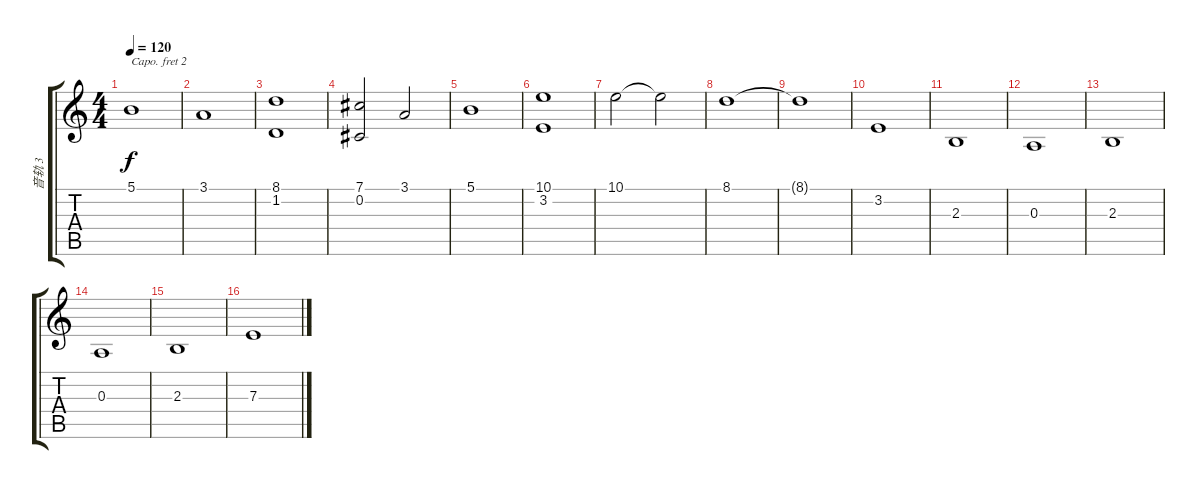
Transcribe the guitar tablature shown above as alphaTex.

\track ("音轨 3" "音轨 3") {instrument synthstrings2}
\staff {score tabs}
\capo 2
\tuning (E4 B3 G3 D3 A2 E2) {hide}
\ts (4 4)
\tempo 120
\clef g2
\ks c
5.1.1{dy f} |
3.1.1 |
(8.1 1.2).1 |
(7.1 0.2).2 3.1.2 |
5.1.1 |
(10.1 3.2).1 |
10.1.2 10.1{t}.2 |
8.1.1 |
8.1{t}.1 |
3.2.1 |
2.3.1 |
0.3.1 |
2.3.1 |
0.3.1 |
2.3.1 |
7.3.1
